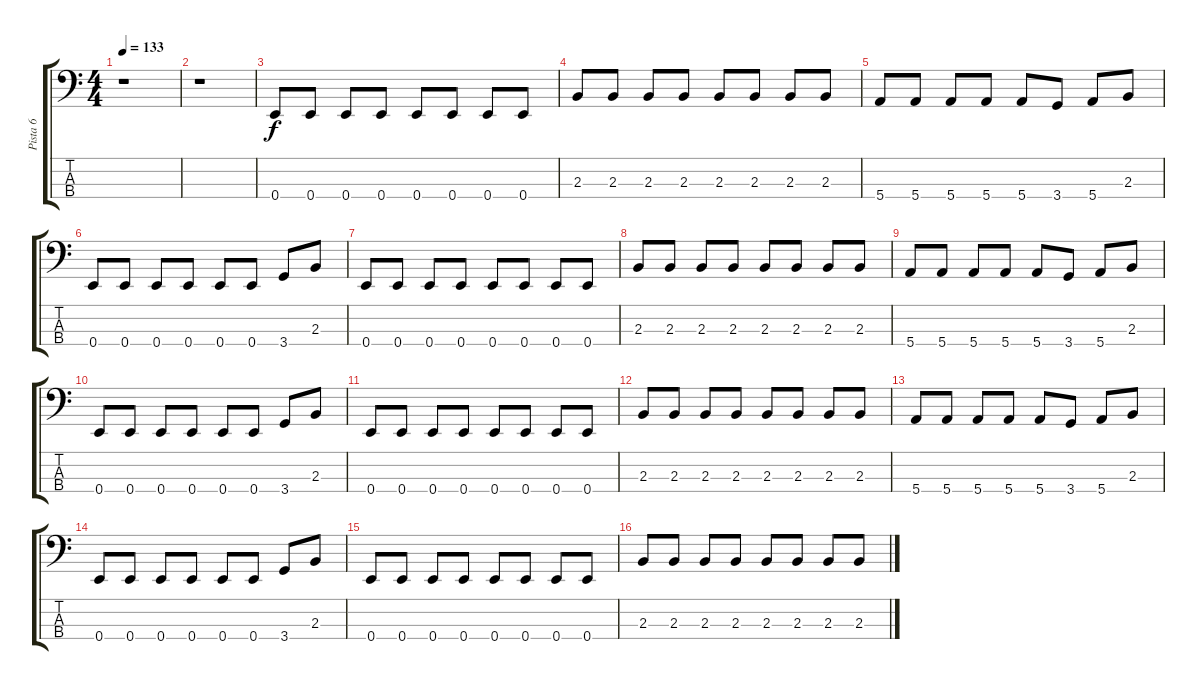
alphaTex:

\track ("Pista 6" "Pista 6") {instrument electricbassfinger}
\staff {score tabs}
\tuning (G2 D2 A1 E1) {hide}
\ts (4 4)
\tempo 133
\clef f4
\ks c
r.1{dy f instrument electricbassfinger} |
r.1 |
0.4.8 0.4.8 0.4.8 0.4.8 0.4.8 0.4.8 0.4.8 0.4.8 |
2.3.8 2.3.8 2.3.8 2.3.8 2.3.8 2.3.8 2.3.8 2.3.8 |
5.4.8 5.4.8 5.4.8 5.4.8 5.4.8 3.4.8 5.4.8 2.3.8 |
0.4.8 0.4.8 0.4.8 0.4.8 0.4.8 0.4.8 3.4.8 2.3.8 |
0.4.8 0.4.8 0.4.8 0.4.8 0.4.8 0.4.8 0.4.8 0.4.8 |
2.3.8 2.3.8 2.3.8 2.3.8 2.3.8 2.3.8 2.3.8 2.3.8 |
5.4.8 5.4.8 5.4.8 5.4.8 5.4.8 3.4.8 5.4.8 2.3.8 |
0.4.8 0.4.8 0.4.8 0.4.8 0.4.8 0.4.8 3.4.8 2.3.8 |
0.4.8 0.4.8 0.4.8 0.4.8 0.4.8 0.4.8 0.4.8 0.4.8 |
2.3.8 2.3.8 2.3.8 2.3.8 2.3.8 2.3.8 2.3.8 2.3.8 |
5.4.8 5.4.8 5.4.8 5.4.8 5.4.8 3.4.8 5.4.8 2.3.8 |
0.4.8 0.4.8 0.4.8 0.4.8 0.4.8 0.4.8 3.4.8 2.3.8 |
0.4.8 0.4.8 0.4.8 0.4.8 0.4.8 0.4.8 0.4.8 0.4.8 |
2.3.8 2.3.8 2.3.8 2.3.8 2.3.8 2.3.8 2.3.8 2.3.8
